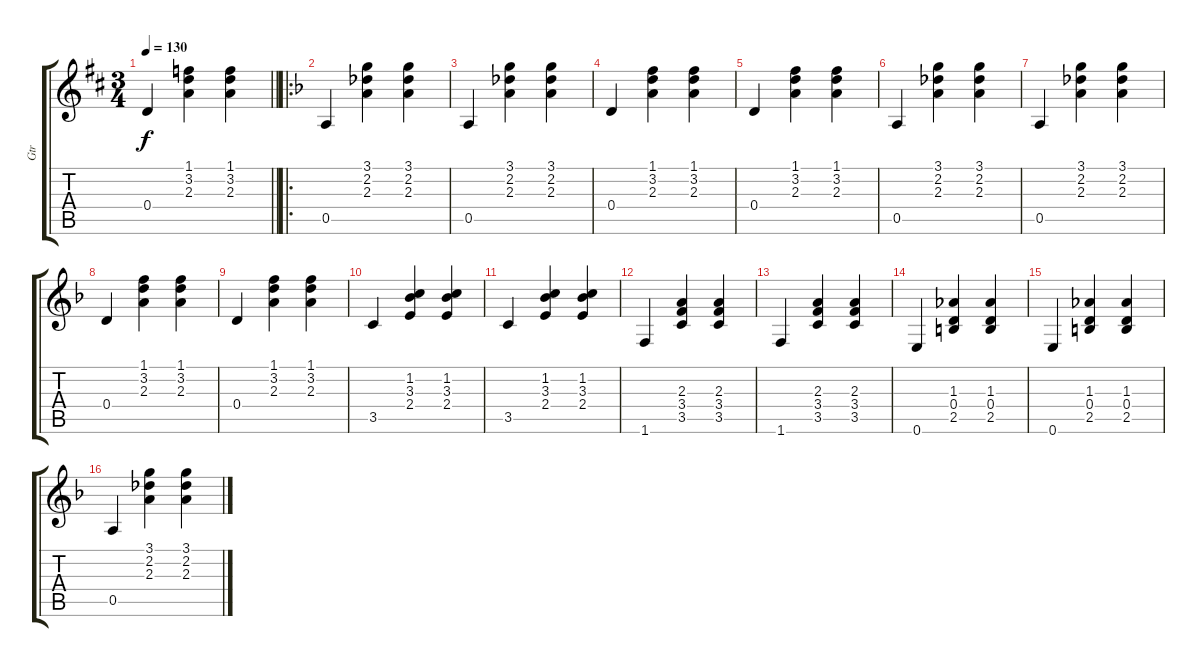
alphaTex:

\track ("Gtr" "Gtr") {instrument acousticguitarnylon}
\staff {score tabs}
\tuning (E4 B3 G3 D3 A2 E2) {hide}
\ts (3 4)
\tempo 130
\clef g2
\barLineRight lightlight
\ks d
0.4.4{dy f} (1.1 3.2 2.3).4 (1.1 3.2 2.3).4 |
\ro
\ks f
0.5.4 (3.1 2.2 2.3).4 (3.1 2.2 2.3).4 |
0.5.4 (3.1 2.2 2.3).4 (3.1 2.2 2.3).4 |
0.4.4 (1.1 3.2 2.3).4 (1.1 3.2 2.3).4 |
0.4.4 (1.1 3.2 2.3).4 (1.1 3.2 2.3).4 |
0.5.4 (3.1 2.2 2.3).4 (3.1 2.2 2.3).4 |
0.5.4 (3.1 2.2 2.3).4 (3.1 2.2 2.3).4 |
0.4.4 (1.1 3.2 2.3).4 (1.1 3.2 2.3).4 |
0.4.4 (1.1 3.2 2.3).4 (1.1 3.2 2.3).4 |
3.5.4 (1.2 3.3 2.4).4 (1.2 3.3 2.4).4 |
3.5.4 (1.2 3.3 2.4).4 (1.2 3.3 2.4).4 |
1.6.4 (2.3 3.4 3.5).4 (2.3 3.4 3.5).4 |
1.6.4 (2.3 3.4 3.5).4 (2.3 3.4 3.5).4 |
0.6.4 (1.3 0.4 2.5).4 (1.3 0.4 2.5).4 |
0.6.4 (1.3 0.4 2.5).4 (1.3 0.4 2.5).4 |
0.5.4 (3.1 2.2 2.3).4 (3.1 2.2 2.3).4
